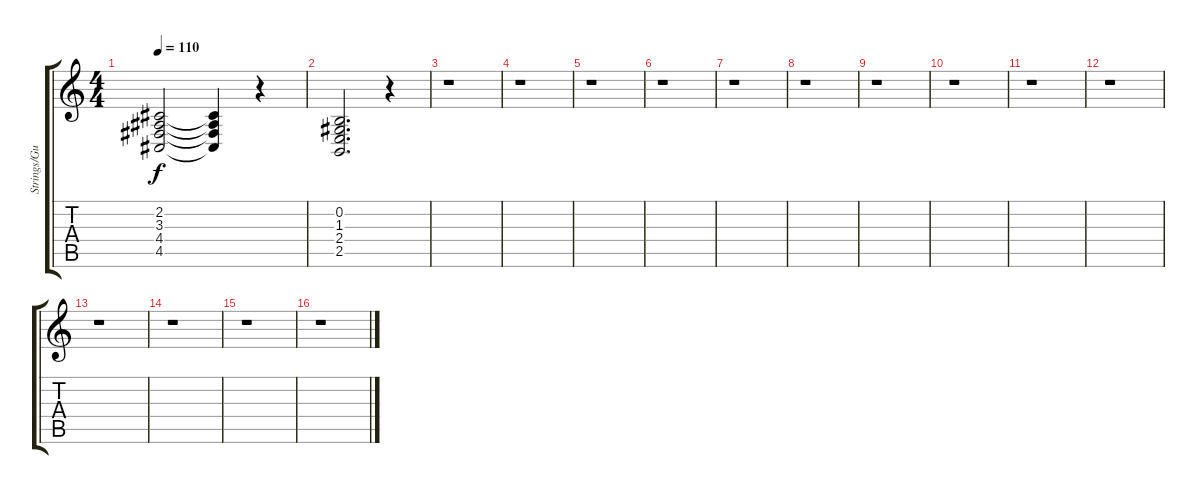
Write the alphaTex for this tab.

\track ("Strings/Guitar 3" "Strings/Gu") {instrument stringensemble1}
\staff {score tabs}
\tuning (E4 B3 G3 D3 A2 E2) {hide}
\ts (4 4)
\tempo 110
\clef g2
\ks c
(2.2{t} 3.3{t} 4.4{t} 4.5{t}).2{dy f} (2.2{t} 3.3{t} 4.4{t} 4.5{t}).4 r.4 |
(0.2 1.3 2.4 2.5).2{d} r.4 |
r.1 |
r.1 |
r.1 |
r.1 |
r.1 |
r.1 |
r.1 |
r.1 |
r.1 |
r.1 |
r.1 |
r.1 |
r.1 |
r.1
